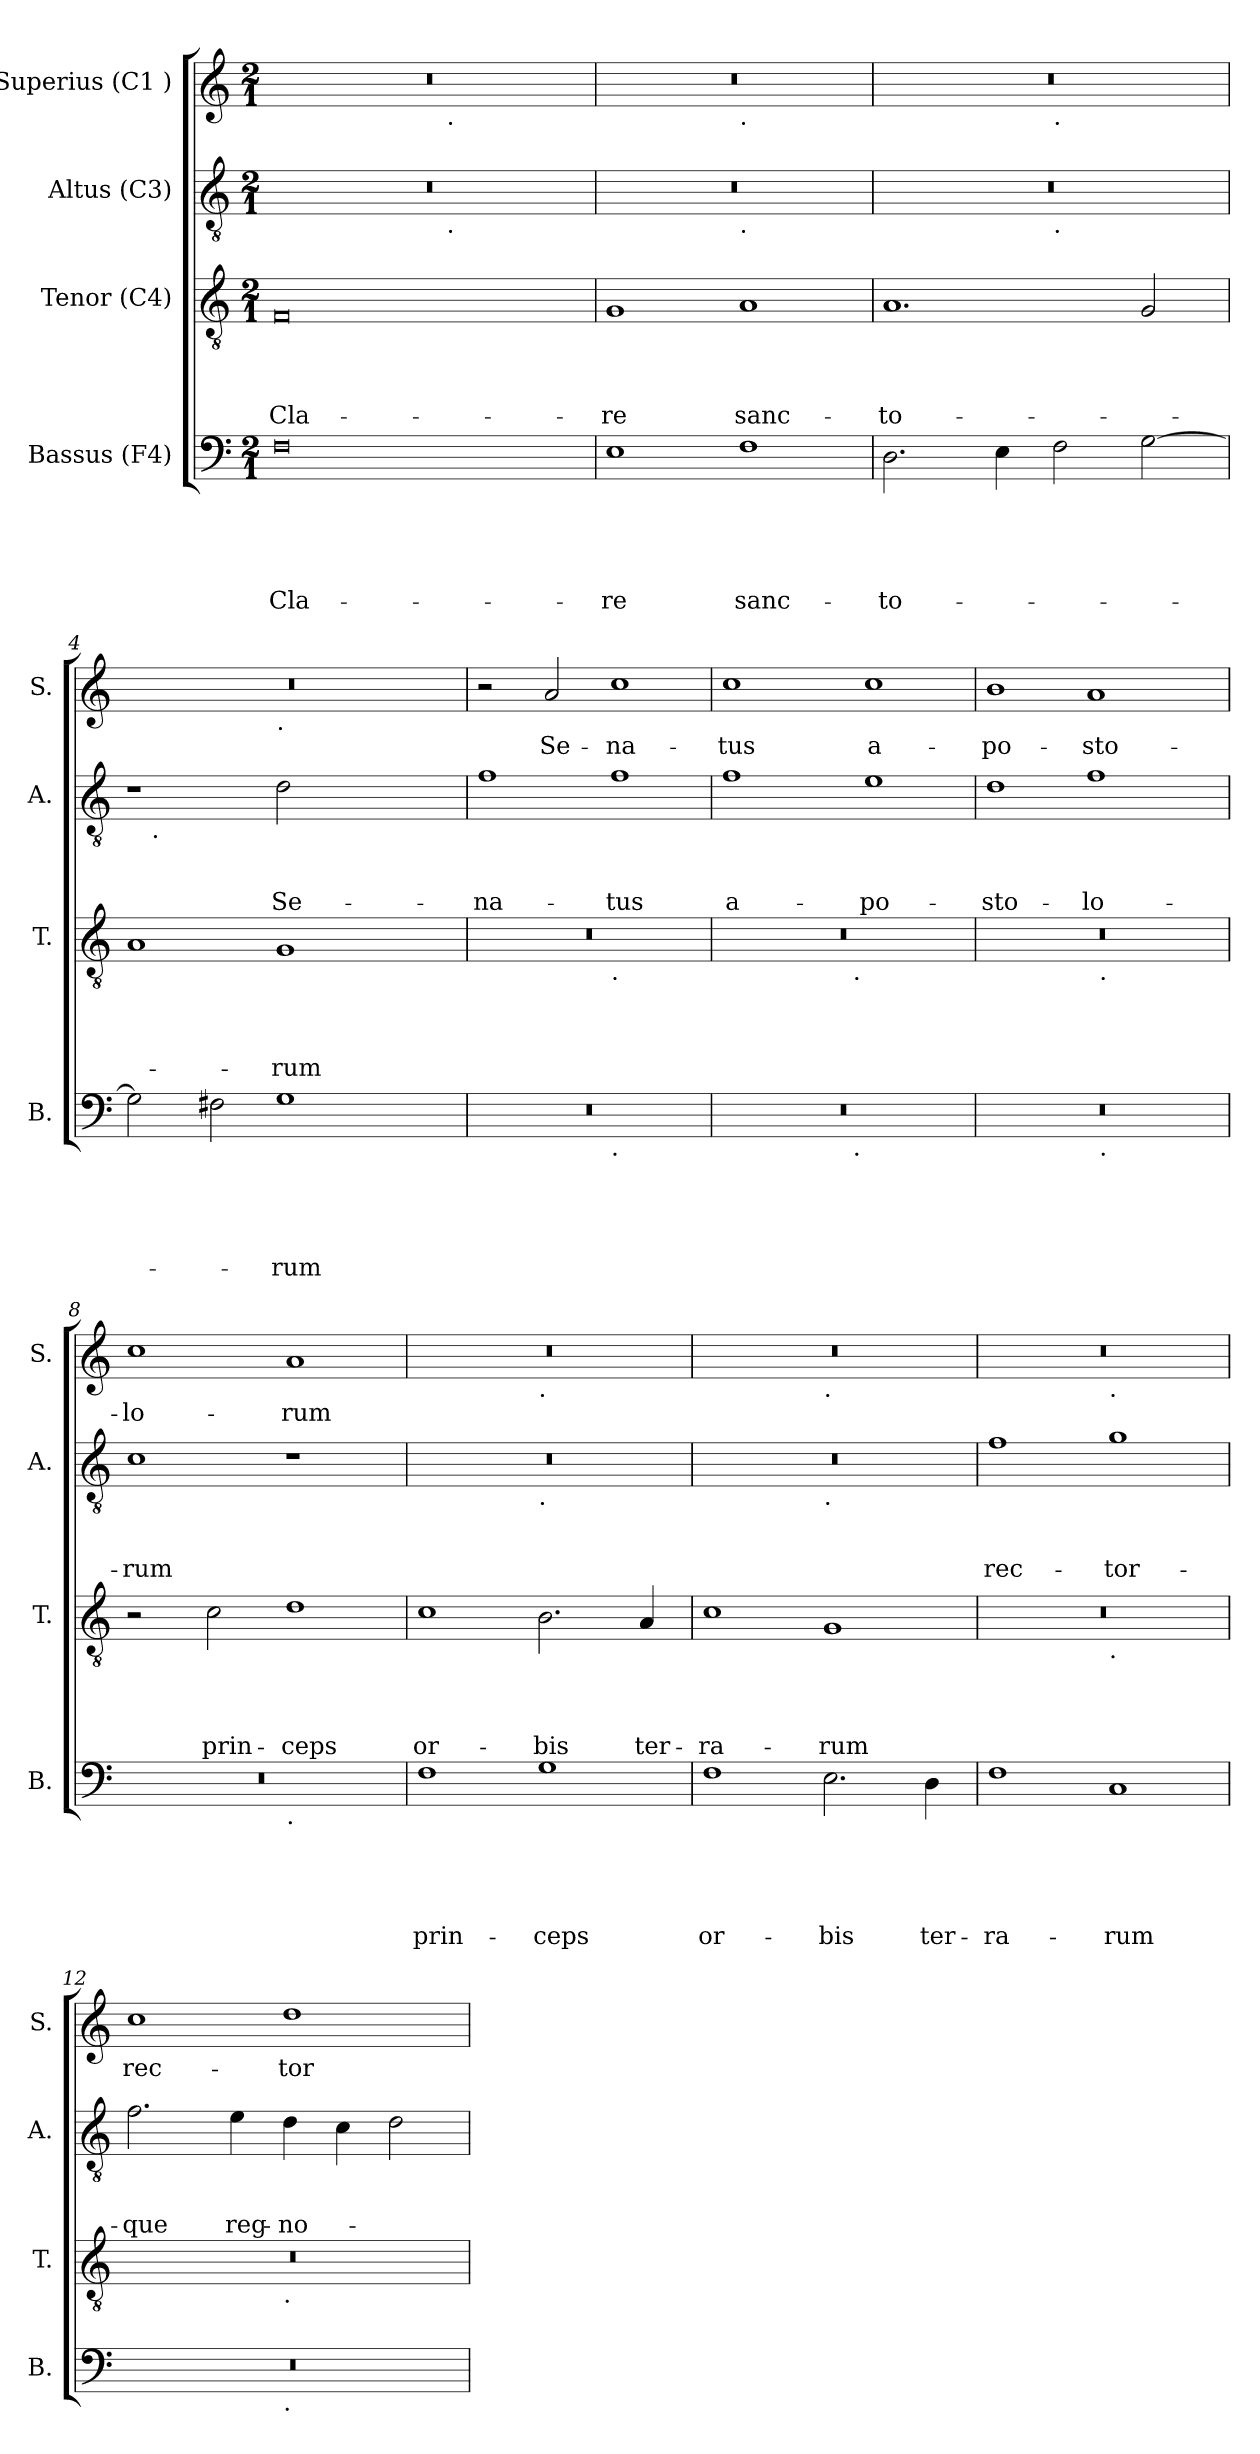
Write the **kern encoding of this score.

**kern	**text	**text	**text	**text	**text	**kern	**text	**text	**text	**text	**kern	**text	**text	**text	**kern	**text
*part4	*part4	*part4	*part4	*part4	*part4	*part3	*part3	*part3	*part3	*part3	*part2	*part2	*part2	*part2	*part1	*part1
*staff4	*staff4	*staff4	*staff4	*staff4	*staff4	*staff3	*staff3	*staff3	*staff3	*staff3	*staff2	*staff2	*staff2	*staff2	*staff1	*staff1
*I"Bassus (F4)	*	*	*	*	*	*I"Tenor (C4)	*	*	*	*	*I"Altus (C3)	*	*	*	*I"Superius (C1 )	*
*I'B.	*	*	*	*	*	*I'T.	*	*	*	*	*I'A.	*	*	*	*I'S.	*
*clefF4	*	*	*	*	*	*clefGv2	*	*	*	*	*clefGv2	*	*	*	*clefG2	*
*k[]	*	*	*	*	*	*k[]	*	*	*	*	*k[]	*	*	*	*k[]	*
*C:	*	*	*	*	*	*C:	*	*	*	*	*C:	*	*	*	*C:	*
*M2/1	*	*	*	*	*	*M2/1	*	*	*	*	*M2/1	*	*	*	*M2/1	*
=1	=1	=1	=1	=1	=1	=1	=1	=1	=1	=1	=1	=1	=1	=1	=1	=1
!	!	!	!	!	!LO:LY:b	!	!	!	!	!LO:LY:b	!	!	!	!	!	!
*	*	*	*	*	*	*	*	*	*	*	*^	*	*	*	*^	*
0F	.	.	.	.	Cla-	0F	.	.	.	Cla-	0r	2ryy	.	.	.	0r	2ryy	.
.	.	.	.	.	.	.	.	.	.	.	.	4...ryy	.	.	.	.	4...ryy	.
!	!	!	!	!	!	!	!	!	!	!	!	!	!	!	!	!	!LO:TX:b:t=.	!
!	!	!	!	!	!	!	!	!	!	!	!	!LO:TX:b:t=.	!	!	!	!	!	!
.	.	.	.	.	.	.	.	.	.	.	.	1ryy	.	.	.	.	1ryy	.
.	.	.	.	.	.	.	.	.	.	.	.	32ryy	.	.	.	.	32ryy	.
=2	=2	=2	=2	=2	=2	=2	=2	=2	=2	=2	=2	=2	=2	=2	=2	=2	=2	=2
!	!	!	!	!	!LO:LY:b	!	!	!	!	!LO:LY:b	!	!	!	!	!	!	!	!
1E	.	.	.	.	-re	1G	.	.	.	-re	0r	1ryy	.	.	.	0r	1ryy	.
!	!	!	!	!	!	!	!	!	!	!	!	!	!	!	!	!	!LO:TX:b:t=.	!
!	!	!	!	!	!	!	!	!	!	!	!	!LO:TX:b:t=.	!	!	!	!	!	!
!	!	!	!	!	!LO:LY:b	!	!	!	!	!LO:LY:b	!	!	!	!	!	!	!	!
1F	.	.	.	.	sanc-	1A	.	.	.	sanc-	.	1ryy	.	.	.	.	1ryy	.
=3	=3	=3	=3	=3	=3	=3	=3	=3	=3	=3	=3	=3	=3	=3	=3	=3	=3	=3
!	!	!	!	!	!LO:LY:b	!	!	!	!	!LO:LY:b	!	!	!	!	!	!	!	!
2.D\	.	.	.	.	-to-	1.A	.	.	.	-to-	0r	1ryy	.	.	.	0r	1ryy	.
4E\	.	.	.	.	.	.	.	.	.	.	.	.	.	.	.	.	.	.
!	!	!	!	!	!	!	!	!	!	!	!	!	!	!	!	!	!LO:TX:b:t=.	!
!	!	!	!	!	!	!	!	!	!	!	!	!LO:TX:b:t=.	!	!	!	!	!	!
2F\	.	.	.	.	.	.	.	.	.	.	.	1ryy	.	.	.	.	1ryy	.
[>2G\	.	.	.	.	.	2G/	.	.	.	.	.	.	.	.	.	.	.	.
=4	=4	=4	=4	=4	=4	=4	=4	=4	=4	=4	=4	=4	=4	=4	=4	=4	=4	=4
2G\]	.	.	.	.	.	1A	.	.	.	.	1r	16.ryy	.	.	.	0r	1ryy	.
!	!	!	!	!	!	!	!	!	!	!	!	!LO:TX:b:t=.	!	!	!	!	!	!
.	.	.	.	.	.	.	.	.	.	.	.	1ryy	.	.	.	.	.	.
2F#\	.	.	.	.	.	.	.	.	.	.	.	.	.	.	.	.	.	.
!	!	!	!	!	!	!	!	!	!	!	!	!	!	!	!	!	!LO:TX:b:t=.	!
!	!	!	!	!	!LO:LY:b	!	!	!	!	!LO:LY:b	!	!	!	!	!LO:LY:b	!	!	!
1G	.	.	.	.	-rum	1G	.	.	.	-rum	2d\	.	.	.	Se-	.	1ryy	.
.	.	.	.	.	.	.	.	.	.	.	.	2ryy	.	.	.	.	.	.
.	.	.	.	.	.	.	.	.	.	.	2ryy	.	.	.	.	.	.	.
.	.	.	.	.	.	.	.	.	.	.	.	4ryy	.	.	.	.	.	.
.	.	.	.	.	.	.	.	.	.	.	.	8ryy	.	.	.	.	.	.
.	.	.	.	.	.	.	.	.	.	.	.	32ryy	.	.	.	.	.	.
=5	=5	=5	=5	=5	=5	=5	=5	=5	=5	=5	=5	=5	=5	=5	=5	=5	=5	=5
!	!	!	!	!	!	!	!	!	!	!	!	!	!	!	!LO:LY:b	!	!	!
*	*	*	*	*	*	*	*	*	*	*	*v	*v	*	*	*	*	*	*
*^	*	*	*	*	*	*^	*	*	*	*	*	*	*	*	*v	*v	*
0r	1ryy	.	.	.	.	.	0r	1ryy	.	.	.	.	1f	.	.	-na-	2r	.
!	!	!	!	!	!	!	!	!	!	!	!	!	!	!	!	!	!	!LO:LY:b
.	.	.	.	.	.	.	.	.	.	.	.	.	.	.	.	.	2a/	Se-
!	!	!	!	!	!	!	!	!LO:TX:b:t=.	!	!	!	!	!	!	!	!	!	!
!	!LO:TX:b:t=.	!	!	!	!	!	!	!	!	!	!	!	!	!	!	!	!	!
!	!	!	!	!	!	!	!	!	!	!	!	!	!	!	!	!LO:LY:b	!	!LO:LY:b
.	1ryy	.	.	.	.	.	.	1ryy	.	.	.	.	1f	.	.	-tus	1cc	-na-
=6	=6	=6	=6	=6	=6	=6	=6	=6	=6	=6	=6	=6	=6	=6	=6	=6	=6	=6
!	!	!	!	!	!	!	!	!	!	!	!	!	!	!	!	!LO:LY:b:rj	!	!LO:LY:b
0r	2ryy	.	.	.	.	.	0r	2ryy	.	.	.	.	1f	.	.	a-	1cc	-tus
.	4...ryy	.	.	.	.	.	.	4...ryy	.	.	.	.	.	.	.	.	.	.
!	!	!	!	!	!	!	!	!LO:TX:b:t=.	!	!	!	!	!	!	!	!	!	!
!	!LO:TX:b:t=.	!	!	!	!	!	!	!	!	!	!	!	!	!	!	!	!	!
.	1ryy	.	.	.	.	.	.	1ryy	.	.	.	.	.	.	.	.	.	.
!	!	!	!	!	!	!	!	!	!	!	!	!	!	!	!	!LO:LY:b	!	!LO:LY:b:rj
.	.	.	.	.	.	.	.	.	.	.	.	.	1e	.	.	-po-	1cc	a-
.	32ryy	.	.	.	.	.	.	32ryy	.	.	.	.	.	.	.	.	.	.
!!LO:LB:g=z
=7	=7	=7	=7	=7	=7	=7	=7	=7	=7	=7	=7	=7	=7	=7	=7	=7	=7	=7
!	!	!	!	!	!	!	!	!	!	!	!	!	!	!	!	!LO:LY:b	!	!LO:LY:b
0r	1ryy	.	.	.	.	.	0r	1ryy	.	.	.	.	1d	.	.	-sto-	1b	-po-
!	!	!	!	!	!	!	!	!	!	!	!	!	!	!	!	!LO:LY:b	!	!LO:LY:b
.	32ryy	.	.	.	.	.	.	32ryy	.	.	.	.	1f	.	.	-lo-	1a	-sto-
!	!	!	!	!	!	!	!	!LO:TX:b:t=.	!	!	!	!	!	!	!	!	!	!
!	!LO:TX:b:t=.	!	!	!	!	!	!	!	!	!	!	!	!	!	!	!	!	!
.	2ryy	.	.	.	.	.	.	2ryy	.	.	.	.	.	.	.	.	.	.
.	4...ryy	.	.	.	.	.	.	4...ryy	.	.	.	.	.	.	.	.	.	.
=8	=8	=8	=8	=8	=8	=8	=8	=8	=8	=8	=8	=8	=8	=8	=8	=8	=8	=8
!	!	!	!	!	!	!	!	!	!	!	!	!	!	!	!	!LO:LY:b	!	!LO:LY:b
*	*	*	*	*	*	*	*v	*v	*	*	*	*	*	*	*	*	*	*
0r	1ryy	.	.	.	.	.	2r	.	.	.	.	1c	.	.	-rum	1cc	-lo-
!	!	!	!	!	!	!	!	!	!	!	!LO:LY:b	!	!	!	!	!	!
.	.	.	.	.	.	.	2c\	.	.	.	prin-	.	.	.	.	.	.
!	!LO:TX:b:t=.	!	!	!	!	!	!	!	!	!	!	!	!	!	!	!	!
!	!	!	!	!	!	!	!	!	!	!	!LO:LY:b	!	!	!	!	!	!LO:LY:b
.	1ryy	.	.	.	.	.	1d	.	.	.	-ceps	1r	.	.	.	1a	-rum
=9	=9	=9	=9	=9	=9	=9	=9	=9	=9	=9	=9	=9	=9	=9	=9	=9	=9
!	!	!	!	!	!	!LO:LY:b	!	!	!	!	!LO:LY:b	!	!	!	!	!	!
*v	*v	*	*	*	*	*	*	*	*	*	*	*^	*	*	*	*^	*
1F	.	.	.	.	prin-	1c	.	.	.	or-	0r	1ryy	.	.	.	0r	1ryy	.
!	!	!	!	!	!	!	!	!	!	!	!	!	!	!	!	!	!LO:TX:b:t=.	!
!	!	!	!	!	!	!	!	!	!	!	!	!LO:TX:b:t=.	!	!	!	!	!	!
!	!	!	!	!	!LO:LY:b	!	!	!	!	!LO:LY:b	!	!	!	!	!	!	!	!
1G	.	.	.	.	-ceps	2.B\	.	.	.	-bis	.	1ryy	.	.	.	.	1ryy	.
!	!	!	!	!	!	!	!	!	!	!LO:LY:b	!	!	!	!	!	!	!	!
.	.	.	.	.	.	4A/	.	.	.	ter-	.	.	.	.	.	.	.	.
=10	=10	=10	=10	=10	=10	=10	=10	=10	=10	=10	=10	=10	=10	=10	=10	=10	=10	=10
!	!	!	!	!	!LO:LY:b	!	!	!	!	!LO:LY:b	!	!	!	!	!	!	!	!
1F	.	.	.	.	or-	1c	.	.	.	-ra-	0r	1ryy	.	.	.	0r	1ryy	.
!	!	!	!	!	!	!	!	!	!	!	!	!	!	!	!	!	!LO:TX:b:t=.	!
!	!	!	!	!	!	!	!	!	!	!	!	!LO:TX:b:t=.	!	!	!	!	!	!
!	!	!	!	!	!LO:LY:b	!	!	!	!	!LO:LY:b	!	!	!	!	!	!	!	!
2.E\	.	.	.	.	-bis	1G	.	.	.	-rum	.	1ryy	.	.	.	.	1ryy	.
!	!	!	!	!	!LO:LY:b	!	!	!	!	!	!	!	!	!	!	!	!	!
4D\	.	.	.	.	ter-	.	.	.	.	.	.	.	.	.	.	.	.	.
=11	=11	=11	=11	=11	=11	=11	=11	=11	=11	=11	=11	=11	=11	=11	=11	=11	=11	=11
!	!	!	!	!	!LO:LY:b	!	!	!	!	!	!	!	!	!	!LO:LY:b	!	!	!
*	*	*	*	*	*	*^	*	*	*	*	*v	*v	*	*	*	*	*	*
1F	.	.	.	.	-ra-	0r	1ryy	.	.	.	.	1f	.	.	rec-	0r	1ryy	.
!	!	!	!	!	!	!	!	!	!	!	!	!	!	!	!	!	!LO:TX:b:t=.	!
!	!	!	!	!	!	!	!LO:TX:b:t=.	!	!	!	!	!	!	!	!	!	!	!
!	!	!	!	!	!LO:LY:b	!	!	!	!	!	!	!	!	!	!LO:LY:b	!	!	!
1C	.	.	.	.	-rum	.	1ryy	.	.	.	.	1g	.	.	-tor-	.	1ryy	.
=12	=12	=12	=12	=12	=12	=12	=12	=12	=12	=12	=12	=12	=12	=12	=12	=12	=12	=12
!	!	!	!	!	!	!	!	!	!	!	!	!	!	!	!LO:LY:b	!	!	!LO:LY:b
*^	*	*	*	*	*	*	*	*	*	*	*	*	*	*	*	*v	*v	*
0r	1ryy	.	.	.	.	.	0r	1ryy	.	.	.	.	2.f\	.	.	-que	1cc	rec-
!	!	!	!	!	!	!	!	!	!	!	!	!	!	!	!	!LO:LY:b	!	!
.	.	.	.	.	.	.	.	.	.	.	.	.	4e\	.	.	reg-	.	.
!	!	!	!	!	!	!	!	!LO:TX:b:t=.	!	!	!	!	!	!	!	!	!	!
!	!LO:TX:b:t=.	!	!	!	!	!	!	!	!	!	!	!	!	!	!	!	!	!
!	!	!	!	!	!	!	!	!	!	!	!	!	!	!	!	!LO:LY:b	!	!LO:LY:b
.	1ryy	.	.	.	.	.	.	1ryy	.	.	.	.	4d\	.	.	-no-	1dd	-tor-
.	.	.	.	.	.	.	.	.	.	.	.	.	4c\	.	.	.	.	.
.	.	.	.	.	.	.	.	.	.	.	.	.	2d\	.	.	.	.	.
*v	*v	*	*	*	*	*	*	*	*	*	*	*	*	*	*	*	*	*
*	*	*	*	*	*	*v	*v	*	*	*	*	*	*	*	*	*	*
=	=	=	=	=	=	=	=	=	=	=	=	=	=	=	=	=
*-	*-	*-	*-	*-	*-	*-	*-	*-	*-	*-	*-	*-	*-	*-	*-	*-
